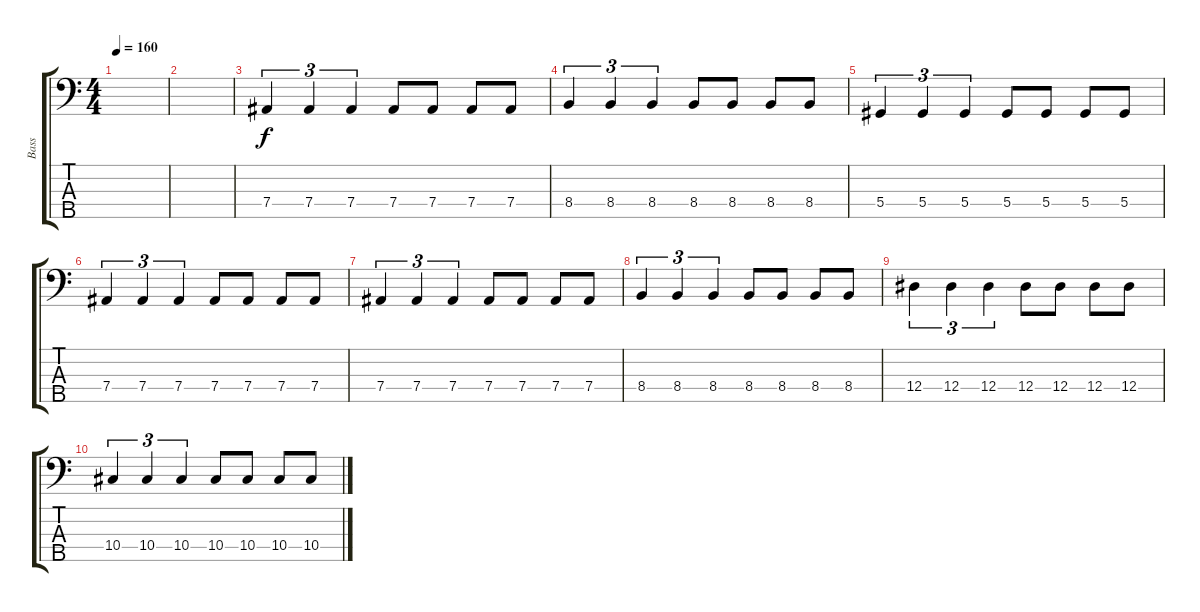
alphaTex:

\track ("Bass" "Bass") {instrument electricbassfinger}
\staff {score tabs}
\tuning (Gb2 Db2 Ab1 Eb1 Ab0) {hide}
\ts (4 4)
\tempo 160
\clef f4
\ks c
|
|
7.4.4{tu (3 2)} 7.4.4{tu (3 2)} 7.4.4{tu (3 2)} 7.4.8 7.4.8 7.4.8 7.4.8 |
8.4.4{tu (3 2)} 8.4.4{tu (3 2)} 8.4.4{tu (3 2)} 8.4.8 8.4.8 8.4.8 8.4.8 |
5.4.4{tu (3 2)} 5.4.4{tu (3 2)} 5.4.4{tu (3 2)} 5.4.8 5.4.8 5.4.8 5.4.8 |
7.4.4{tu (3 2)} 7.4.4{tu (3 2)} 7.4.4{tu (3 2)} 7.4.8 7.4.8 7.4.8 7.4.8 |
7.4.4{tu (3 2)} 7.4.4{tu (3 2)} 7.4.4{tu (3 2)} 7.4.8 7.4.8 7.4.8 7.4.8 |
8.4.4{tu (3 2)} 8.4.4{tu (3 2)} 8.4.4{tu (3 2)} 8.4.8 8.4.8 8.4.8 8.4.8 |
12.4.4{tu (3 2)} 12.4.4{tu (3 2)} 12.4.4{tu (3 2)} 12.4.8 12.4.8 12.4.8 12.4.8 |
10.4.4{tu (3 2)} 10.4.4{tu (3 2)} 10.4.4{tu (3 2)} 10.4.8 10.4.8 10.4.8 10.4.8
